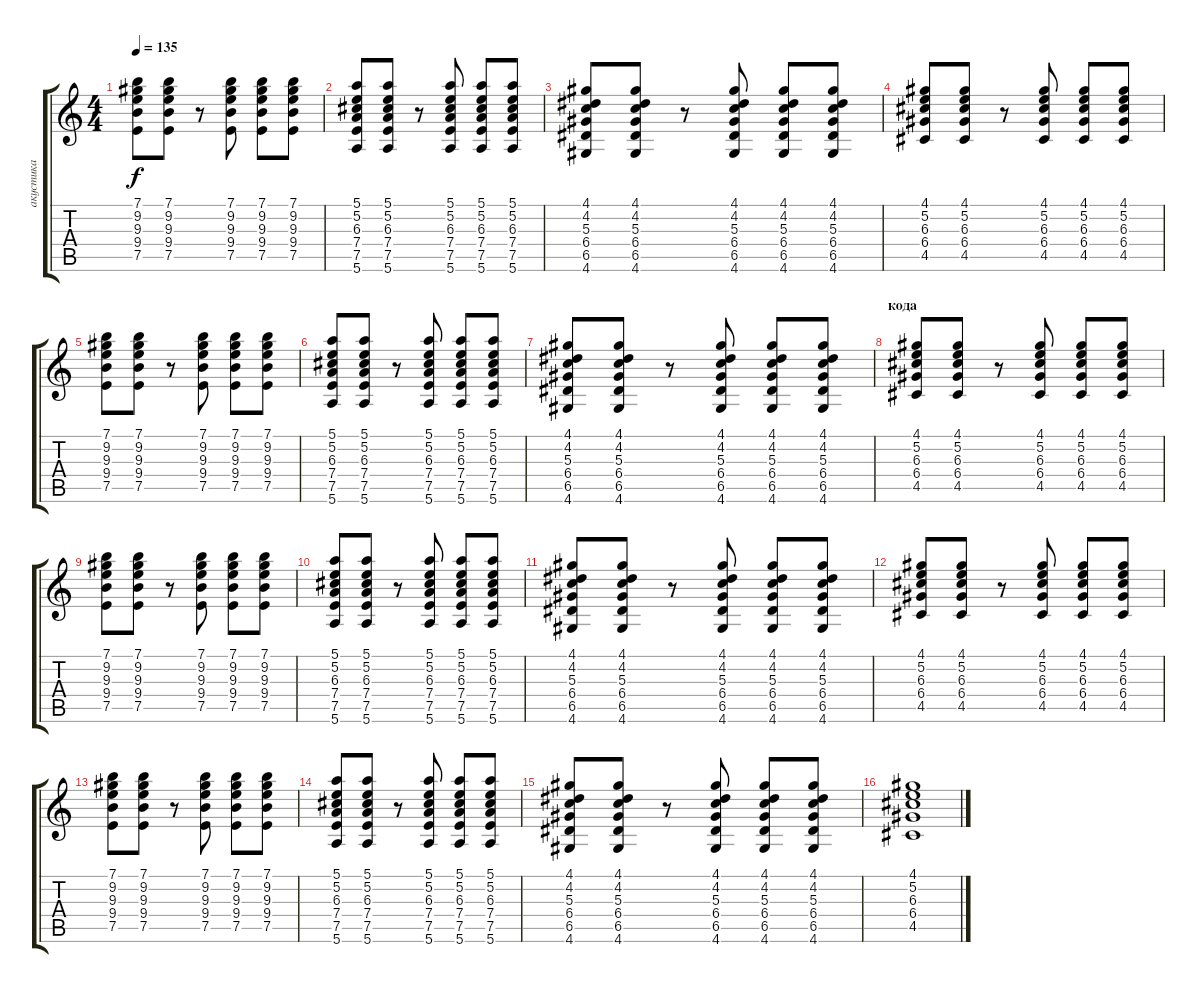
\track ("акустика" "акустика") {instrument acousticguitarsteel}
\staff {score tabs}
\tuning (E4 B3 G3 D3 A2 E2) {hide}
\ts (4 4)
\tempo 135
\clef g2
\ks c
(7.1 9.2 9.3 9.4 7.5).8{dy f} (7.1 9.2 9.3 9.4 7.5).8 r.8 (7.1 9.2 9.3 9.4 7.5).8 (7.1 9.2 9.3 9.4 7.5).8 (7.1 9.2 9.3 9.4 7.5).8 |
(5.1 5.2 6.3 7.4 7.5 5.6).8 (5.1 5.2 6.3 7.4 7.5 5.6).8 r.8 (5.1 5.2 6.3 7.4 7.5 5.6).8 (5.1 5.2 6.3 7.4 7.5 5.6).8 (5.1 5.2 6.3 7.4 7.5 5.6).8 |
(4.1 4.2 5.3 6.4 6.5 4.6).8 (4.1 4.2 5.3 6.4 6.5 4.6).8 r.8 (4.1 4.2 5.3 6.4 6.5 4.6).8 (4.1 4.2 5.3 6.4 6.5 4.6).8 (4.1 4.2 5.3 6.4 6.5 4.6).8 |
(4.1 5.2 6.3 6.4 4.5).8 (4.1 5.2 6.3 6.4 4.5).8 r.8 (4.1 5.2 6.3 6.4 4.5).8 (4.1 5.2 6.3 6.4 4.5).8 (4.1 5.2 6.3 6.4 4.5).8 |
(7.1 9.2 9.3 9.4 7.5).8 (7.1 9.2 9.3 9.4 7.5).8 r.8 (7.1 9.2 9.3 9.4 7.5).8 (7.1 9.2 9.3 9.4 7.5).8 (7.1 9.2 9.3 9.4 7.5).8 |
(5.1 5.2 6.3 7.4 7.5 5.6).8 (5.1 5.2 6.3 7.4 7.5 5.6).8 r.8 (5.1 5.2 6.3 7.4 7.5 5.6).8 (5.1 5.2 6.3 7.4 7.5 5.6).8 (5.1 5.2 6.3 7.4 7.5 5.6).8 |
(4.1 4.2 5.3 6.4 6.5 4.6).8 (4.1 4.2 5.3 6.4 6.5 4.6).8 r.8 (4.1 4.2 5.3 6.4 6.5 4.6).8 (4.1 4.2 5.3 6.4 6.5 4.6).8 (4.1 4.2 5.3 6.4 6.5 4.6).8 |
\section ("" "кода")
(4.1 5.2 6.3 6.4 4.5).8 (4.1 5.2 6.3 6.4 4.5).8 r.8 (4.1 5.2 6.3 6.4 4.5).8 (4.1 5.2 6.3 6.4 4.5).8 (4.1 5.2 6.3 6.4 4.5).8 |
(7.1 9.2 9.3 9.4 7.5).8 (7.1 9.2 9.3 9.4 7.5).8 r.8 (7.1 9.2 9.3 9.4 7.5).8 (7.1 9.2 9.3 9.4 7.5).8 (7.1 9.2 9.3 9.4 7.5).8 |
(5.1 5.2 6.3 7.4 7.5 5.6).8 (5.1 5.2 6.3 7.4 7.5 5.6).8 r.8 (5.1 5.2 6.3 7.4 7.5 5.6).8 (5.1 5.2 6.3 7.4 7.5 5.6).8 (5.1 5.2 6.3 7.4 7.5 5.6).8 |
(4.1 4.2 5.3 6.4 6.5 4.6).8 (4.1 4.2 5.3 6.4 6.5 4.6).8 r.8 (4.1 4.2 5.3 6.4 6.5 4.6).8 (4.1 4.2 5.3 6.4 6.5 4.6).8 (4.1 4.2 5.3 6.4 6.5 4.6).8 |
(4.1 5.2 6.3 6.4 4.5).8 (4.1 5.2 6.3 6.4 4.5).8 r.8 (4.1 5.2 6.3 6.4 4.5).8 (4.1 5.2 6.3 6.4 4.5).8 (4.1 5.2 6.3 6.4 4.5).8 |
(7.1 9.2 9.3 9.4 7.5).8 (7.1 9.2 9.3 9.4 7.5).8 r.8 (7.1 9.2 9.3 9.4 7.5).8 (7.1 9.2 9.3 9.4 7.5).8 (7.1 9.2 9.3 9.4 7.5).8 |
(5.1 5.2 6.3 7.4 7.5 5.6).8 (5.1 5.2 6.3 7.4 7.5 5.6).8 r.8 (5.1 5.2 6.3 7.4 7.5 5.6).8 (5.1 5.2 6.3 7.4 7.5 5.6).8 (5.1 5.2 6.3 7.4 7.5 5.6).8 |
(4.1 4.2 5.3 6.4 6.5 4.6).8 (4.1 4.2 5.3 6.4 6.5 4.6).8 r.8 (4.1 4.2 5.3 6.4 6.5 4.6).8 (4.1 4.2 5.3 6.4 6.5 4.6).8 (4.1 4.2 5.3 6.4 6.5 4.6).8 |
(4.1 5.2 6.3 6.4 4.5).1
